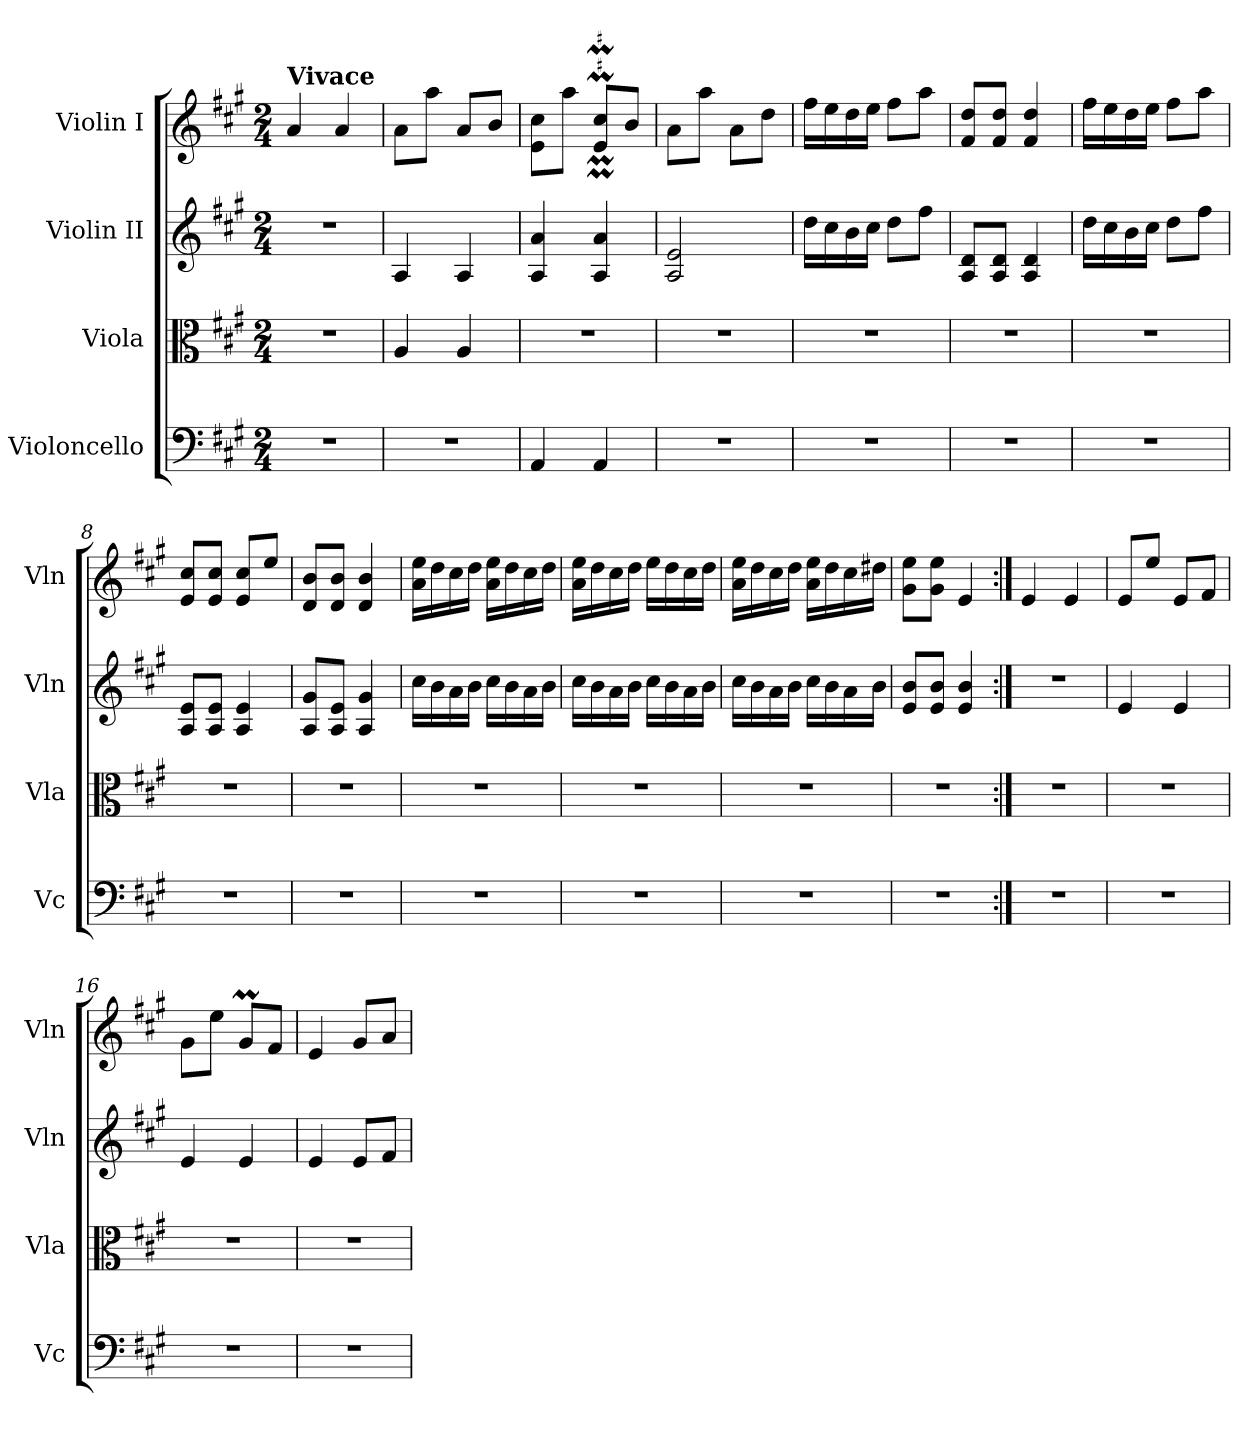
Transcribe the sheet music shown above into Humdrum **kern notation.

**kern	**kern	**kern	**kern
*part4	*part3	*part2	*part1
*staff4	*staff3	*staff2	*staff1
*I"Violoncello	*I"Viola	*I"Violin II	*I"Violin I
*I'Vc	*I'Vla	*I'Vln	*I'Vln
*clefF4	*clefC3	*clefG2	*clefG2
*k[f#c#g#]	*k[f#c#g#]	*k[f#c#g#]	*k[f#c#g#]
*M2/4	*M2/4	*M2/4	*M2/4
=1	=1	=1	=1
!	!	!	!LO:TX:a:B:t=Vivace
2r	2r	2r	4a/
.	.	.	4a/
=2	=2	=2	=2
2r	4A/	4A/	8a\L
.	.	.	8aa\J
.	4A/	4A/	8a/L
.	.	.	8b/J
=3	=3	=3	=3
4AA/	2r	4A/ 4a/	8e\ 8cc#\L
.	.	.	8aa\J
4AA/	.	4A/ 4a/	8e/M 8cc#/ML
.	.	.	8b/J
=4	=4	=4	=4
2r	2r	2A/ 2e/	8a\L
.	.	.	8aa\J
.	.	.	8a\L
.	.	.	8dd\J
=5	=5	=5	=5
2r	2r	16dd\LL	16ff#\LL
.	.	16cc#\	16ee\
.	.	16b\	16dd\
.	.	16cc#\JJ	16ee\JJ
.	.	8dd\L	8ff#\L
.	.	8ff#\J	8aa\J
=6	=6	=6	=6
2r	2r	8A/ 8d/L	8f#/ 8dd/L
.	.	8A/ 8d/J	8f#/ 8dd/J
.	.	4A/ 4d/	4f#/ 4dd/
=7	=7	=7	=7
2r	2r	16dd\LL	16ff#\LL
.	.	16cc#\	16ee\
.	.	16b\	16dd\
.	.	16cc#\JJ	16ee\JJ
.	.	8dd\L	8ff#\L
.	.	8ff#\J	8aa\J
=8	=8	=8	=8
2r	2r	8A/ 8e/L	8e/ 8cc#/L
.	.	8A/ 8e/J	8e/ 8cc#/J
.	.	4A/ 4e/	8e/ 8cc#/L
.	.	.	8ee/J
!!LO:LB:g=z
=9	=9	=9	=9
2r	2r	8A/ 8g#/L	8d/ 8b/L
.	.	8A/ 8e/J	8d/ 8b/J
.	.	4A/ 4g#/	4d/ 4b/
=10	=10	=10	=10
2r	2r	16cc#\LL	16a\ 16ee\LL
.	.	16b\	16dd\
.	.	16a\	16cc#\
.	.	16b\JJ	16dd\JJ
.	.	16cc#\LL	16a\ 16ee\LL
.	.	16b\	16dd\
.	.	16a\	16cc#\
.	.	16b\JJ	16dd\JJ
=11	=11	=11	=11
2r	2r	16cc#\LL	16a\ 16ee\LL
.	.	16b\	16dd\
.	.	16a\	16cc#\
.	.	16b\JJ	16dd\JJ
.	.	16cc#\LL	16ee\LL
.	.	16b\	16dd\
.	.	16a\	16cc#\
.	.	16b\JJ	16dd\JJ
=12	=12	=12	=12
2r	2r	16cc#\LL	16a\ 16ee\LL
.	.	16b\	16dd\
.	.	16a\	16cc#\
.	.	16b\JJ	16dd\JJ
.	.	16cc#\LL	16a\ 16ee\LL
.	.	16b\	16dd\
.	.	16a\	16cc#\
.	.	16b\JJ	16dd#X\JJ
=13	=13	=13	=13
2r	2r	8e/ 8b/L	8g#\ 8ee\L
.	.	8e/ 8b/J	8g#\ 8ee\J
.	.	4e/ 4b/	4e/
=14:|!	=14:|!	=14:|!	=14:|!
2r	2r	2r	4e/
.	.	.	4e/
=15	=15	=15	=15
2r	2r	4e/	8e/L
.	.	.	8ee/J
.	.	4e/	8e/L
.	.	.	8f#/J
=16	=16	=16	=16
2r	2r	4e/	8g#\L
.	.	.	8ee\J
.	.	4e/	8g#m/L
.	.	.	8f#/J
=17	=17	=17	=17
2r	2r	4e/	4e/
.	.	8e/L	8g#/L
.	.	8f#/J	8a/J
=	=	=	=
*-	*-	*-	*-
